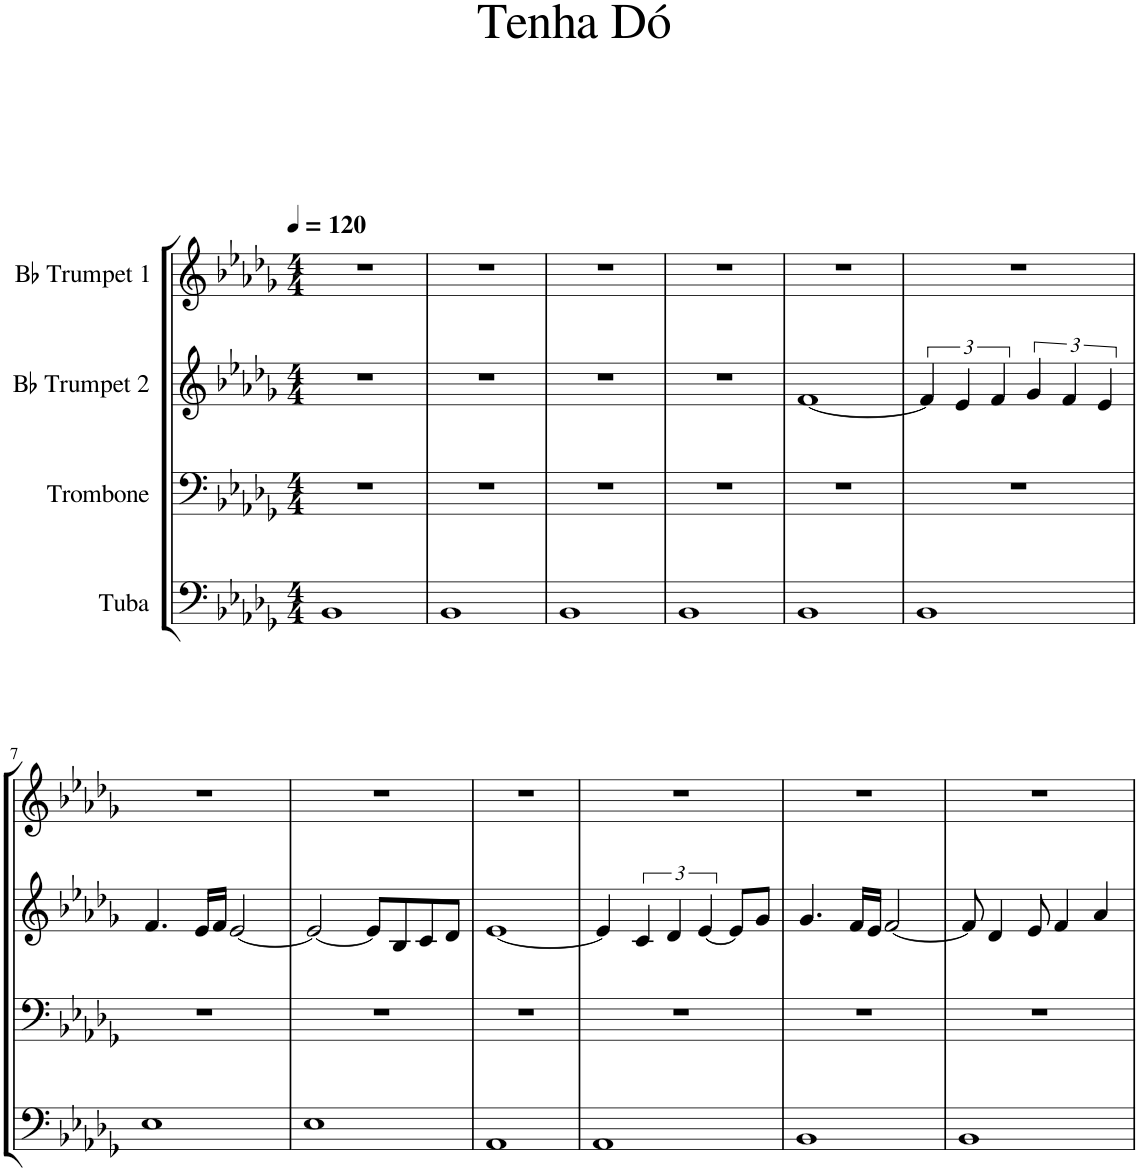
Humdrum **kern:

**kern	**kern	**kern	**kern
*part4	*part3	*part2	*part1
*staff4	*staff3	*staff2	*staff1
*I"Tuba	*I"Trombone	*I"Bb Trumpet 2	*I"Bb Trumpet 1
*I'Tba	*I'Trb	*I'Tpt	*I'Tpt
*clefF4	*clefF4	*clefG2	*clefG2
*	*	*ITrd1c2	*ITrd1c2
*k[b-e-a-d-g-]	*k[b-e-a-d-g-]	*k[b-e-a-d-g-]	*k[b-e-a-d-g-]
*M4/4	*M4/4	*M4/4	*M4/4
*MM120	*MM120	*MM120	*MM120
=1	=1	=1	=1
1BB-	1r	1r	1r
=2	=2	=2	=2
1BB-	1r	1r	1r
=3	=3	=3	=3
1BB-	1r	1r	1r
=4	=4	=4	=4
1BB-	1r	1r	1r
=5	=5	=5	=5
1BB-	1r	[1f	1r
=6	=6	=6	=6
1BB-	1r	6f/]	1r
.	.	6e-/	.
.	.	6f/	.
.	.	6g-/	.
.	.	6f/	.
.	.	6e-/	.
!!LO:LB:g=z
=7	=7	=7	=7
1E-	1r	4.f/	1r
.	.	16e-/LL	.
.	.	16f/JJ	.
.	.	[2e-/	.
=8	=8	=8	=8
1E-	1r	2e-/_	1r
.	.	8e-/L]	.
.	.	8B-/	.
.	.	8c/	.
.	.	8d-/J	.
=9	=9	=9	=9
1AA-	1r	[1e-	1r
=10	=10	=10	=10
1AA-	1r	4e-/]	1r
.	.	6c/	.
.	.	6d-/	.
.	.	[6e-/	.
.	.	8e-/L]	.
.	.	8g-/J	.
=11	=11	=11	=11
1BB-	1r	4.g-/	1r
.	.	16f/LL	.
.	.	16e-/JJ	.
.	.	[2f/	.
=12	=12	=12	=12
1BB-	1r	8f/]	1r
.	.	4d-/	.
.	.	8e-/	.
.	.	4f/	.
.	.	4a-/	.
=	=	=	=
*-	*-	*-	*-
